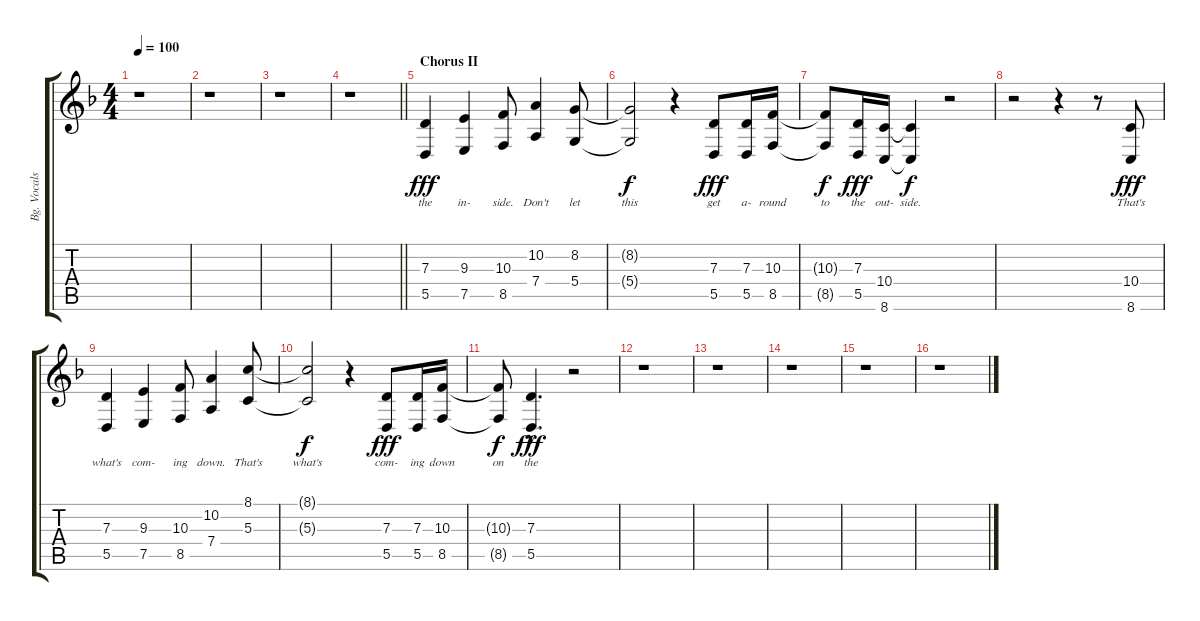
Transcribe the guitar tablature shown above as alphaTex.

\track ("Bg. Vocals" "Bg. Vocals") {instrument lead6voice}
\staff {score tabs}
\tuning (E4 B3 G3 D3 A2 E2) {hide}
\ts (4 4)
\tempo 100
\clef g2
\ks f
r.1{dy fff} |
r.1 |
r.1 |
\barLineRight lightlight
r.1 |
\section ("" "Chorus II")
(7.3 5.5).4{lyrics (0 "the") lyrics (1 "") lyrics (2 "") lyrics (3 "") lyrics (4 "")} (9.3 7.5).4{lyrics (0 "in-") lyrics (1 "") lyrics (2 "") lyrics (3 "") lyrics (4 "")} (10.3 8.5).8{lyrics (0 "side.") lyrics (1 "") lyrics (2 "") lyrics (3 "") lyrics (4 "")} (10.2 7.4).4{lyrics (0 "Don't") lyrics (1 "") lyrics (2 "") lyrics (3 "") lyrics (4 "")} (8.2 5.4).8{lyrics (0 "let") lyrics (1 "") lyrics (2 "") lyrics (3 "") lyrics (4 "")} |
(8.2{t} 5.4{t}).2{lyrics (0 "this") lyrics (1 "") lyrics (2 "") lyrics (3 "") lyrics (4 "") dy f} r.4 (7.3 5.5).8{lyrics (0 "get") lyrics (1 "") lyrics (2 "") lyrics (3 "") lyrics (4 "") dy fff} (7.3 5.5).16{lyrics (0 "a-") lyrics (1 "") lyrics (2 "") lyrics (3 "") lyrics (4 "")} (10.3 8.5).16{lyrics (0 "round") lyrics (1 "") lyrics (2 "") lyrics (3 "") lyrics (4 "")} |
(10.3{t} 8.5{t}).8{lyrics (0 "to") lyrics (1 "") lyrics (2 "") lyrics (3 "") lyrics (4 "") dy f} (7.3 5.5).16{lyrics (0 "the") lyrics (1 "") lyrics (2 "") lyrics (3 "") lyrics (4 "") dy fff} (10.4 8.6).16{lyrics (0 "out-") lyrics (1 "") lyrics (2 "") lyrics (3 "") lyrics (4 "")} (10.4{t} 8.6{t}).4{lyrics (0 "side.") lyrics (1 "") lyrics (2 "") lyrics (3 "") lyrics (4 "") dy f} r.2 |
r.2 r.4 r.8 (10.4 8.6).8{lyrics (0 "That's") lyrics (1 "") lyrics (2 "") lyrics (3 "") lyrics (4 "") dy fff} |
(7.3 5.5).4{lyrics (0 "what's") lyrics (1 "") lyrics (2 "") lyrics (3 "") lyrics (4 "")} (9.3 7.5).4{lyrics (0 "com-") lyrics (1 "") lyrics (2 "") lyrics (3 "") lyrics (4 "")} (10.3 8.5).8{lyrics (0 "ing") lyrics (1 "") lyrics (2 "") lyrics (3 "") lyrics (4 "")} (10.2 7.4).4{lyrics (0 "down.") lyrics (1 "") lyrics (2 "") lyrics (3 "") lyrics (4 "")} (8.1 5.3).8{lyrics (0 "That's") lyrics (1 "") lyrics (2 "") lyrics (3 "") lyrics (4 "")} |
(8.1{t} 5.3{t}).2{lyrics (0 "what's") lyrics (1 "") lyrics (2 "") lyrics (3 "") lyrics (4 "") dy f} r.4 (7.3 5.5).8{lyrics (0 "com-") lyrics (1 "") lyrics (2 "") lyrics (3 "") lyrics (4 "") dy fff} (7.3 5.5).16{lyrics (0 "ing") lyrics (1 "") lyrics (2 "") lyrics (3 "") lyrics (4 "")} (10.3 8.5).16{lyrics (0 "down") lyrics (1 "") lyrics (2 "") lyrics (3 "") lyrics (4 "")} |
(10.3{t} 8.5{t}).8{lyrics (0 "on") lyrics (1 "") lyrics (2 "") lyrics (3 "") lyrics (4 "") dy f} (7.3{hac} 5.5{hac}).4{d lyrics (0 "the") lyrics (1 "") lyrics (2 "") lyrics (3 "") lyrics (4 "") dy fff} r.2 |
r.1 |
r.1 |
r.1 |
r.1 |
r.1
